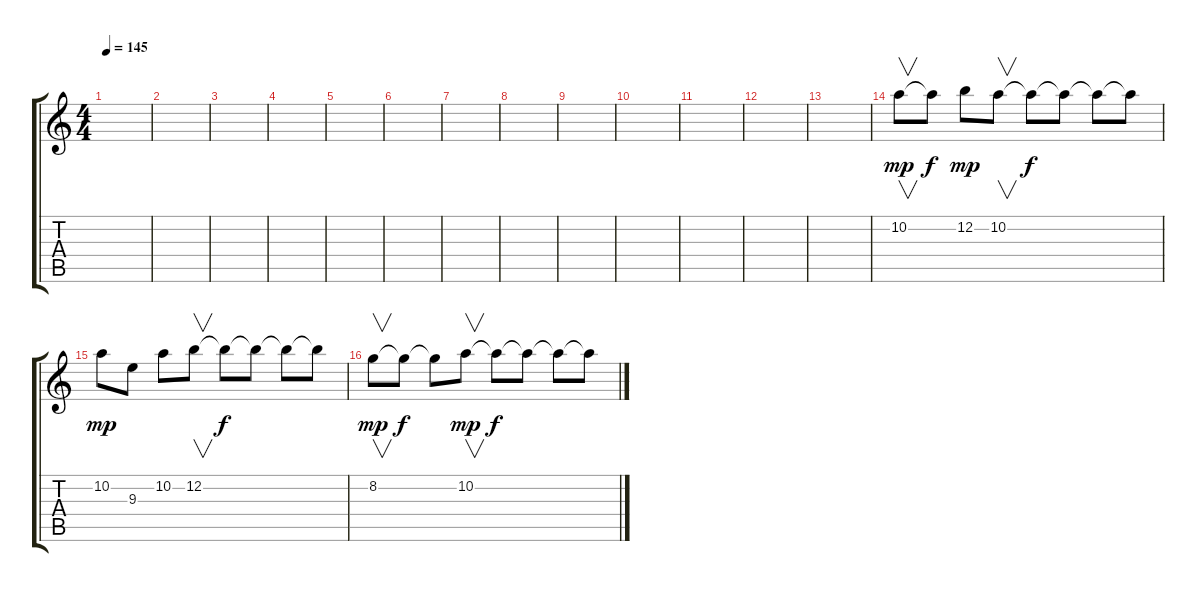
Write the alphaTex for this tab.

\track "" {instrument distortionguitar}
\staff {score tabs}
\tuning (E4 B3 G3 D3 A2 E2) {hide}
\ts (4 4)
\tempo 145
\clef g2
\ks c
|
|
|
|
|
|
|
|
|
|
|
|
|
10.2.8{v dy mp} 10.2{t}.8{dy f} 12.2.8{dy mp} 10.2.8{v} 10.2{t}.8{dy f} 10.2{t}.8 10.2{t}.8 10.2{t}.8 |
10.2.8{dy mp} 9.3.8 10.2.8 12.2.8{v} 12.2{t}.8{dy f} 12.2{t}.8 12.2{t}.8 12.2{t}.8 |
8.2.8{v dy mp} 8.2{t}.8{dy f} 8.2{t}.8 10.2.8{v dy mp} 10.2{t}.8{dy f} 10.2{t}.8 10.2{t}.8 10.2{t}.8
